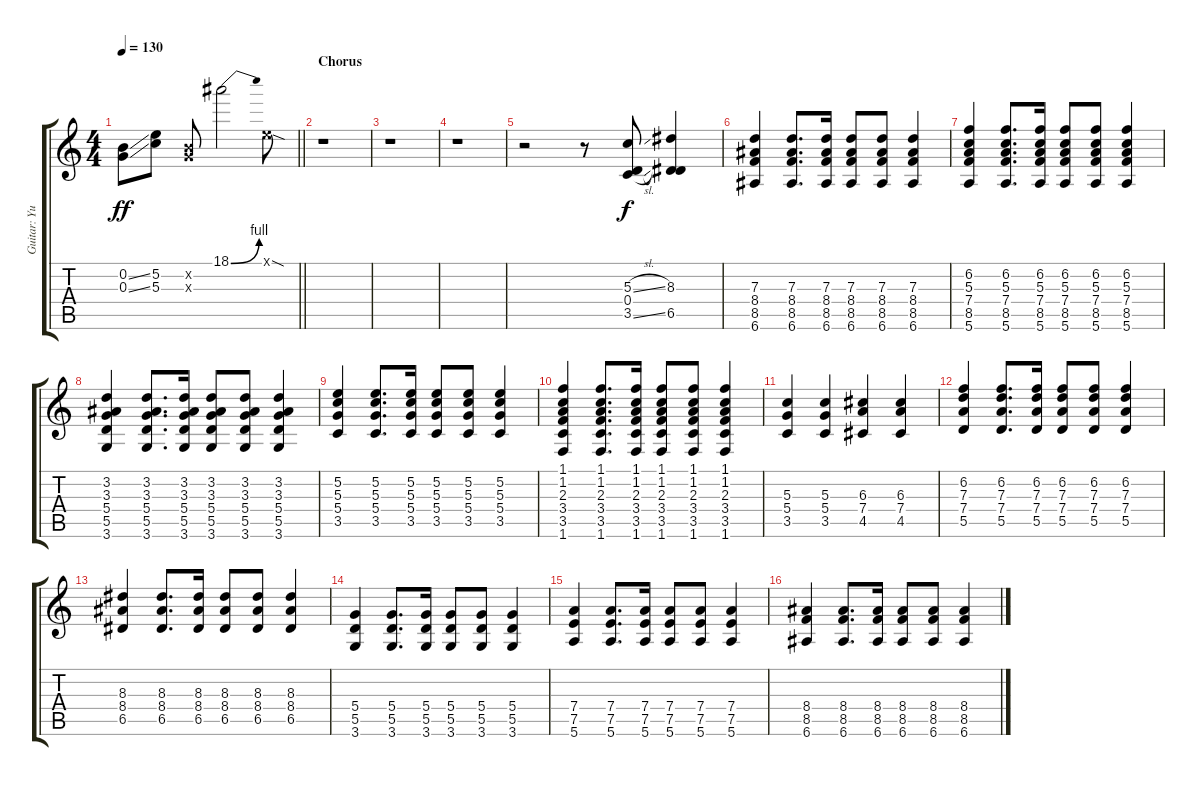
\track ("Guitar: Yui Hirasawa" "Guitar: Yu") {instrument distortionguitar}
\staff {score tabs}
\tuning (E4 B3 G3 D3 A2 E2) {hide}
\ts (4 4)
\tempo 130
\clef g2
\barLineRight lightlight
\ks c
(0.2{ss} 0.3{ss}).8{dy ff} (5.2 5.3).8 (0.2{x} 0.3{x}).8 18.1{be (bend 0 0 60 4)}.2 0.1{sod x}.8 |
\section ("" "Chorus")
r.1 |
r.1 |
r.1 |
r.2 r.8 (5.3{sl} 0.4 3.5{sl}).8{dy f} (8.3 0.4{t} 6.5).4 |
(7.3 8.4 8.5 6.6).4 (7.3 8.4 8.5 6.6).8{d} (7.3 8.4 8.5 6.6).16 (7.3 8.4 8.5 6.6).8 (7.3 8.4 8.5 6.6).8 (7.3 8.4 8.5 6.6).4 |
(6.2 5.3 7.4 8.5 5.6).4 (6.2 5.3 7.4 8.5 5.6).8{d} (6.2 5.3 7.4 8.5 5.6).16 (6.2 5.3 7.4 8.5 5.6).8 (6.2 5.3 7.4 8.5 5.6).8 (6.2 5.3 7.4 8.5 5.6).4 |
(3.2 3.3 5.4 5.5 3.6).4 (3.2 3.3 5.4 5.5 3.6).8{d} (3.2 3.3 5.4 5.5 3.6).16 (3.2 3.3 5.4 5.5 3.6).8 (3.2 3.3 5.4 5.5 3.6).8 (3.2 3.3 5.4 5.5 3.6).4 |
(5.2 5.3 5.4 3.5).4 (5.2 5.3 5.4 3.5).8{d} (5.2 5.3 5.4 3.5).16 (5.2 5.3 5.4 3.5).8 (5.2 5.3 5.4 3.5).8 (5.2 5.3 5.4 3.5).4 |
(1.1 1.2 2.3 3.4 3.5 1.6).4 (1.1 1.2 2.3 3.4 3.5 1.6).8{d} (1.1 1.2 2.3 3.4 3.5 1.6).16 (1.1 1.2 2.3 3.4 3.5 1.6).8 (1.1 1.2 2.3 3.4 3.5 1.6).8 (1.1 1.2 2.3 3.4 3.5 1.6).4 |
(5.3 5.4 3.5).4 (5.3 5.4 3.5).4 (6.3 7.4 4.5).4 (6.3 7.4 4.5).4 |
(6.2 7.3 7.4 5.5).4 (6.2 7.3 7.4 5.5).8{d} (6.2 7.3 7.4 5.5).16 (6.2 7.3 7.4 5.5).8 (6.2 7.3 7.4 5.5).8 (6.2 7.3 7.4 5.5).4 |
(8.3 8.4 6.5).4 (8.3 8.4 6.5).8{d} (8.3 8.4 6.5).16 (8.3 8.4 6.5).8 (8.3 8.4 6.5).8 (8.3 8.4 6.5).4 |
(5.4 5.5 3.6).4 (5.4 5.5 3.6).8{d} (5.4 5.5 3.6).16 (5.4 5.5 3.6).8 (5.4 5.5 3.6).8 (5.4 5.5 3.6).4 |
(7.4 7.5 5.6).4 (7.4 7.5 5.6).8{d} (7.4 7.5 5.6).16 (7.4 7.5 5.6).8 (7.4 7.5 5.6).8 (7.4 7.5 5.6).4 |
(8.4 8.5 6.6).4 (8.4 8.5 6.6).8{d} (8.4 8.5 6.6).16 (8.4 8.5 6.6).8 (8.4 8.5 6.6).8 (8.4 8.5 6.6).4
